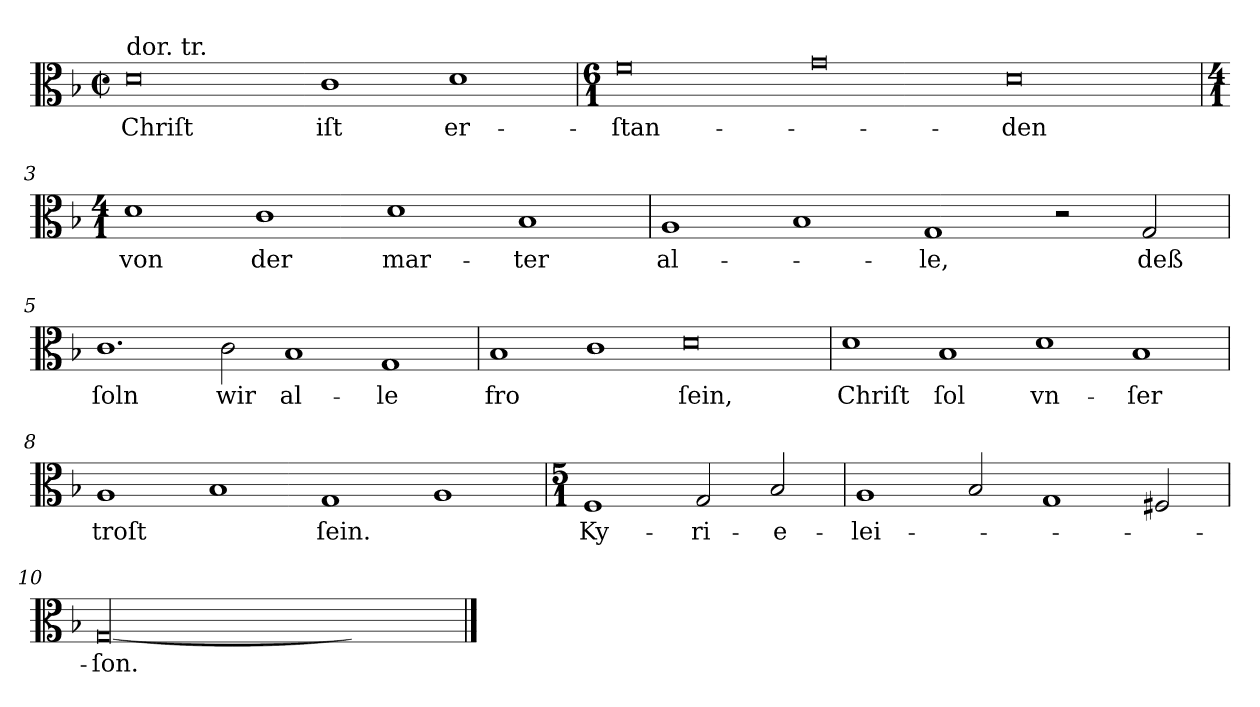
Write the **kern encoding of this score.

**kern	**text
*part1	*part1
*staff1	*staff1
*clefC3	*
*k[b-]	*
*G:dor	*
*M4/1	*
*met(c|)	*
=1	=1
!LO:TX:a:t=dor. tr.	!
0d	Chriſt
1c	iſt
1d	er-
=2	=2
*M6/1	*
0f	-ſtan-
0g	.
0d	-den
=3	=3
*M4/1	*
1d	von
1c	der
1d	mar-
1B-	-ter
=4	=4
1A	al-
1B-	.
1G	-le,
2r	.
2G	deß
=5	=5
1.c	ſoln
2c	wir
1B-	al-
1G	-le
=6	=6
1B-	fro
1c	.
0d	ſein,
=7	=7
1d	Chriſt
1B-	ſol
1d	vn-
1B-	-ſer
=8	=8
1A	troſt
1B-	.
1G	ſein.
1A	.
=9	=9
*M5/1	*
1F	Ky-
2G	-ri-
2B-	-e-
=	=
1A	-lei-
2B-	.
1G	.
2F#X	.
=10	=10
[00G/	-ſon.
1Gyy]	.
==	==
*-	*-
